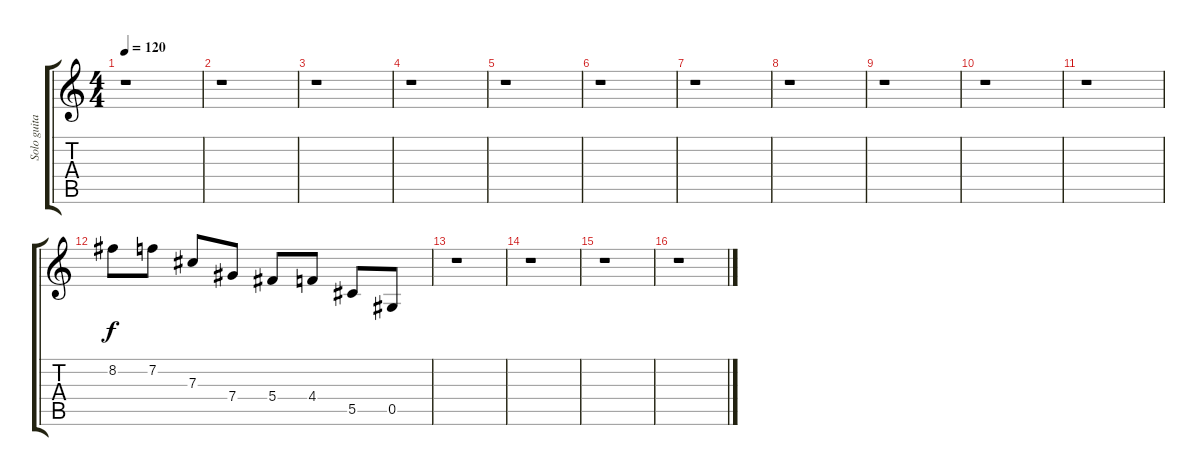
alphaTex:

\track ("Solo guitar" "Solo guita") {instrument distortionguitar}
\staff {score tabs}
\tuning (Eb4 Bb3 Gb3 Db3 Ab2 Eb2) {hide}
\ts (4 4)
\tempo 120
\clef g2
\ks c
r.1{dy f} |
r.1 |
r.1 |
r.1 |
r.1 |
r.1 |
r.1 |
r.1 |
r.1 |
r.1 |
r.1 |
8.2.8 7.2.8 7.3.8 7.4.8 5.4.8 4.4.8 5.5.8 0.5.8 |
r.1 |
r.1 |
r.1 |
r.1
